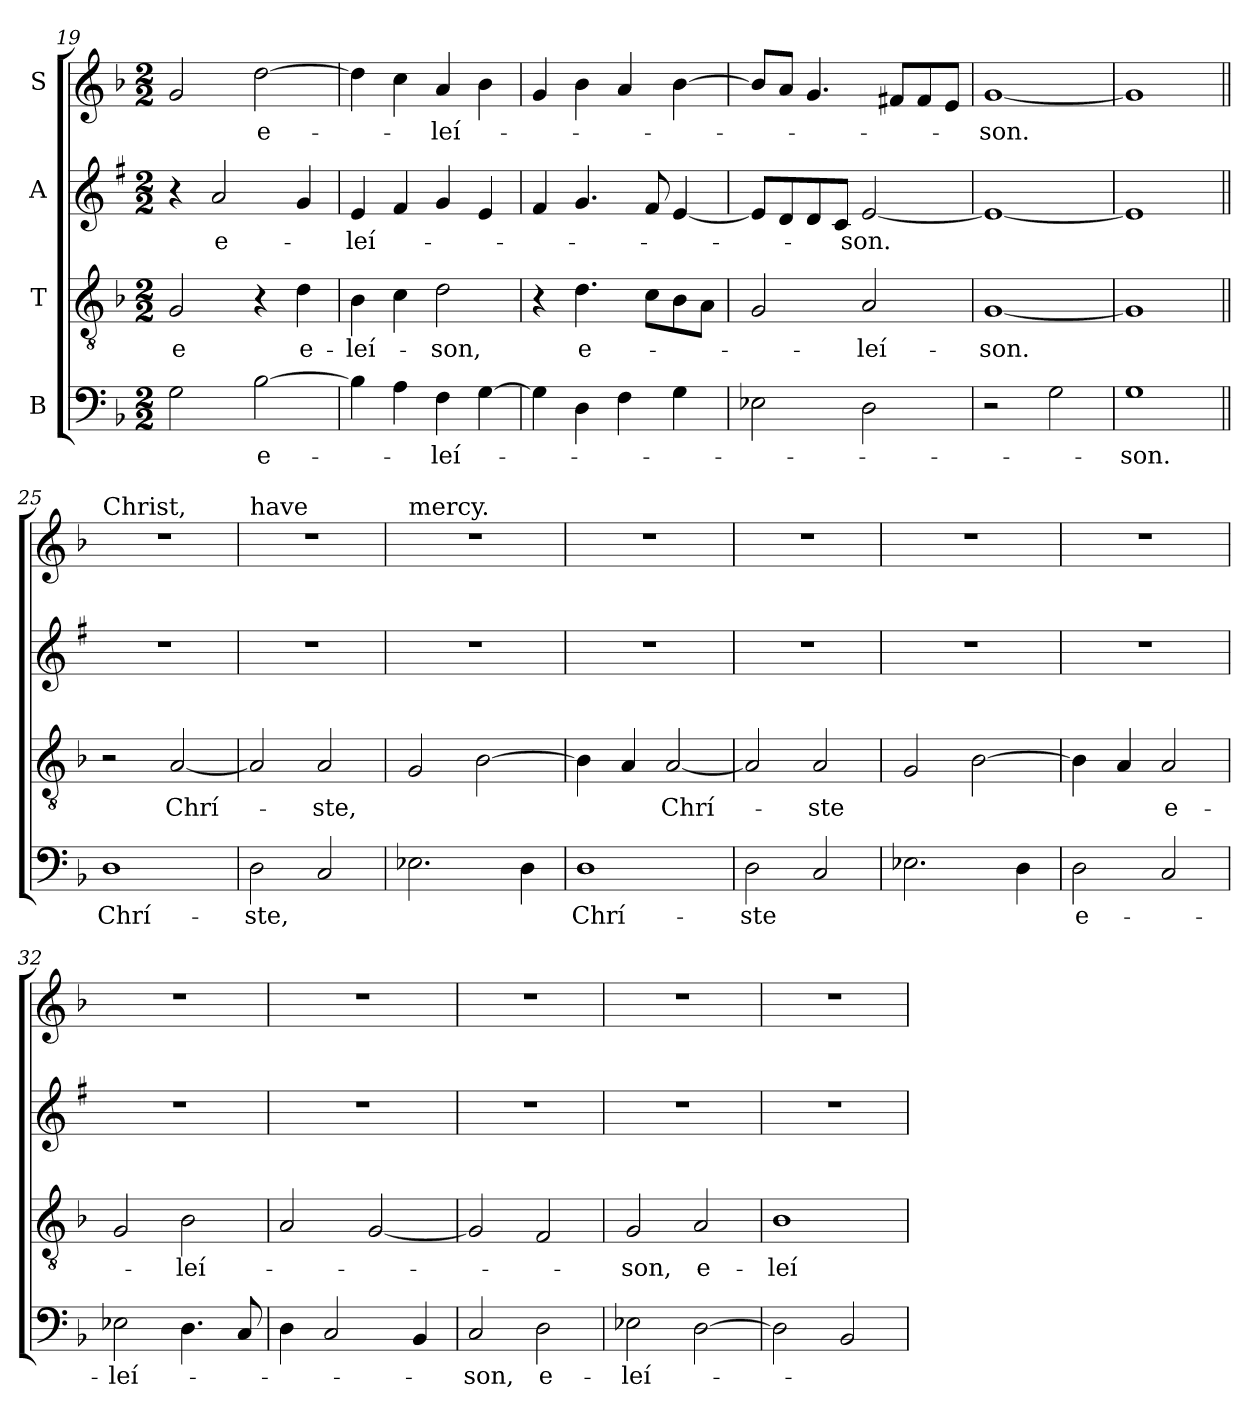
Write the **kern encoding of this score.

**kern	**text	**kern	**text	**kern	**text	**kern	**text
*part4	*part4	*part3	*part3	*part2	*part2	*part1	*part1
*staff4	*staff4	*staff3	*staff3	*staff2	*staff2	*staff1	*staff1
*I"B	*	*I"T	*	*I"A	*	*I"S	*
!!LO:LB:g=z
*clefF4	*	*clefGv2	*	*clefG2	*	*clefG2	*
*	*	*	*	*ITrd1c2	*	*	*
*k[b-]	*	*k[b-]	*	*k[b-]	*	*k[b-]	*
*F:	*	*F:	*	*F:	*	*F:	*
*M2/2	*	*M2/2	*	*M2/2	*	*M2/2	*
=19	=19	=19	=19	=19	=19	=19	=19
!	!	!	!LO:LY:b	!	!	!	!
2G\	.	2G/	-e	4r	.	2g/	.
!	!	!	!	!	!LO:LY:b	!	!
.	.	.	.	2g/	e-	.	.
!	!LO:LY:b	!	!	!	!	!	!LO:LY:b
[2B-\	e-	4r	.	.	.	[2dd\	e-
!	!	!	!LO:LY:b	!	!	!	!
.	.	4d\	e-	4f/	.	.	.
=20	=20	=20	=20	=20	=20	=20	=20
!	!	!	!LO:LY:b	!	!LO:LY:b	!	!
4B-\]	.	4B-\	-leí-	4d/	-leí-	4dd\]	.
4A\	.	4c\	.	4e/	.	4cc\	.
!	!LO:LY:b	!	!LO:LY:b	!	!	!	!LO:LY:b
4F\	-leí-	2d\	-son,	4f/	.	4a/	-leí-
[4G\	.	.	.	4d/	.	4b-\	.
=21	=21	=21	=21	=21	=21	=21	=21
4G\]	.	4r	.	4e/	.	4g/	.
!	!	!	!LO:LY:b	!	!	!	!
4D\	.	4.d\	e-	4.f/	.	4b-\	.
4F\	.	.	.	.	.	4a/	.
.	.	8c\L	.	8e/	.	.	.
4G\	.	8B-\	.	[4d/	.	[4b-\	.
.	.	8A\J	.	.	.	.	.
=22	=22	=22	=22	=22	=22	=22	=22
2E-\	.	2G/	.	8d/L]	.	8b-/L]	.
.	.	.	.	8c/	.	8a/J	.
.	.	.	.	8c/	.	4.g/	.
.	.	.	.	8B-/J	.	.	.
!	!	!	!LO:LY:b	!	!LO:LY:b	!	!
2D\	.	2A/	-leí-	[2d/	-son.	.	.
.	.	.	.	.	.	8f#/L	.
.	.	.	.	.	.	8f#/	.
.	.	.	.	.	.	8e/J	.
=23	=23	=23	=23	=23	=23	=23	=23
!	!	!	!LO:LY:b	!	!	!	!LO:LY:b
2r	.	[1G	-son.	1d_	.	[1g	-son.
2G\	.	.	.	.	.	.	.
=24	=24	=24	=24	=24	=24	=24	=24
!	!LO:LY:b	!	!	!	!	!	!
1G	-son.	1G]	.	1d]	.	1g]	.
!!LO:PB:g=z
=25||	=25||	=25||	=25||	=25||	=25||	=25||	=25||
!	!	!	!	!	!	!LO:TX:a:t=Christ,	!
!	!LO:LY:b	!	!	!	!	!	!
1D	Chrí-	2r	.	1r	.	1r	.
!	!	!	!LO:LY:b	!	!	!	!
.	.	[2A/	Chrí-	.	.	.	.
=26	=26	=26	=26	=26	=26	=26	=26
!	!	!	!	!	!	!LO:TX:a:t=have	!
!	!LO:LY:b	!	!	!	!	!	!
2D\	-ste,	2A/]	.	1r	.	1r	.
!	!	!	!LO:LY:b	!	!	!	!
2C/	.	2A/	-ste,	.	.	.	.
=27	=27	=27	=27	=27	=27	=27	=27
!	!	!	!	!	!	!LO:TX:a:t=mercy.	!
2.E-\	.	2G/	.	1r	.	1r	.
.	.	[2B-\	.	.	.	.	.
4D\	.	.	.	.	.	.	.
=28	=28	=28	=28	=28	=28	=28	=28
!	!LO:LY:b	!	!	!	!	!	!
1D	Chrí-	4B-\]	.	1r	.	1r	.
.	.	4A/	.	.	.	.	.
!	!	!	!LO:LY:b	!	!	!	!
.	.	[2A/	Chrí-	.	.	.	.
=29	=29	=29	=29	=29	=29	=29	=29
!	!LO:LY:b	!	!	!	!	!	!
2D\	-ste	2A/]	.	1r	.	1r	.
!	!	!	!LO:LY:b	!	!	!	!
2C/	.	2A/	-ste	.	.	.	.
=30	=30	=30	=30	=30	=30	=30	=30
2.E-\	.	2G/	.	1r	.	1r	.
.	.	[2B-\	.	.	.	.	.
4D\	.	.	.	.	.	.	.
=31	=31	=31	=31	=31	=31	=31	=31
!	!LO:LY:b	!	!	!	!	!	!
2D\	e-	4B-\]	.	1r	.	1r	.
.	.	4A/	.	.	.	.	.
!	!	!	!LO:LY:b	!	!	!	!
2C/	.	2A/	e-	.	.	.	.
!!LO:LB:g=z
=32	=32	=32	=32	=32	=32	=32	=32
!	!LO:LY:b	!	!	!	!	!	!
2E-\	-leí-	2G/	.	1r	.	1r	.
!	!	!	!LO:LY:b	!	!	!	!
4.D\	.	2B-\	-leí-	.	.	.	.
8C/	.	.	.	.	.	.	.
=33	=33	=33	=33	=33	=33	=33	=33
4D\	.	2A/	.	1r	.	1r	.
2C/	.	.	.	.	.	.	.
.	.	[2G/	.	.	.	.	.
4BB-/	.	.	.	.	.	.	.
=34	=34	=34	=34	=34	=34	=34	=34
!	!LO:LY:b	!	!	!	!	!	!
2C/	-son,	2G/]	.	1r	.	1r	.
!	!LO:LY:b	!	!	!	!	!	!
2D\	e-	2F/	.	.	.	.	.
=35	=35	=35	=35	=35	=35	=35	=35
!	!LO:LY:b	!	!LO:LY:b	!	!	!	!
2E-\	-leí-	2G/	-son,	1r	.	1r	.
!	!	!	!LO:LY:b	!	!	!	!
[2D\	.	2A/	e-	.	.	.	.
=36	=36	=36	=36	=36	=36	=36	=36
!	!	!	!LO:LY:b	!	!	!	!
2D\]	.	1B-	-leí-	1r	.	1r	.
2BB-/	.	.	.	.	.	.	.
=	=	=	=	=	=	=	=
*-	*-	*-	*-	*-	*-	*-	*-
